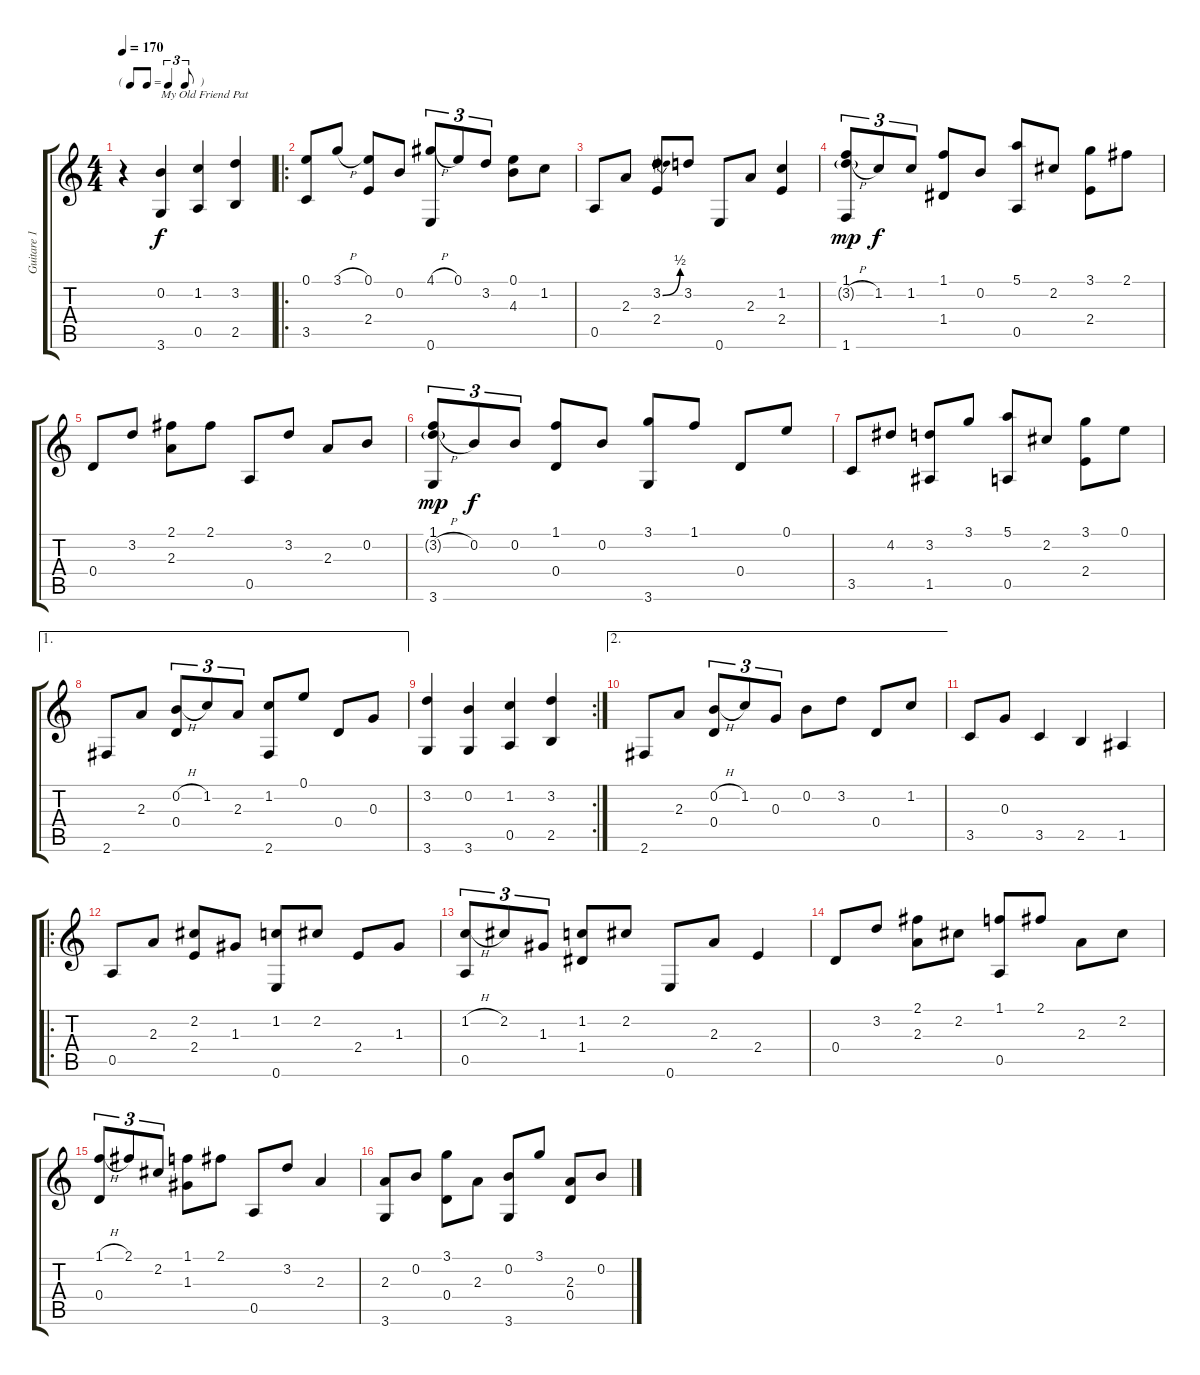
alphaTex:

\track ("Guitare 1" "Guitare 1") {solo instrument acousticguitarsteel}
\staff {score tabs}
\tuning (E4 B3 G3 D3 A2 E2) {hide}
\ts (4 4)
\tf triplet8th
\tempo 170
\clef g2
\ks c
r.4{dy f instrument acousticguitarsteel} (0.2 3.6).4{txt "My Old Friend Pat"} (1.2 0.5).4 (3.2 2.5).4 |
\ro
(0.1 3.5).8 3.1{h}.8 (0.1 2.4).8 0.2.8 (4.1{h} 0.6).8{tu (3 2)} 0.1.8{tu (3 2)} 3.2.8{tu (3 2)} (0.1 4.3).8 1.2.8 |
0.5.8 2.3.8 (3.2{be (bend 0 0 60 2)} 2.4).8 3.2.8 0.6.8 2.3.8 (1.2 2.4).4 |
(1.1 3.2{h g} 1.6).8{tu (3 2) dy mp} 1.2.8{tu (3 2) dy f} 1.2.8{tu (3 2)} (1.1 1.4).8 0.2.8 (5.1 0.5).8 2.2.8 (3.1 2.4).8 2.1.8 |
0.4.8 3.2.8 (2.1 2.3).8 2.1.8 0.5.8 3.2.8 2.3.8 0.2.8 |
(1.1 3.2{h g} 3.6).8{tu (3 2) dy mp} 0.2.8{tu (3 2) dy f} 0.2.8{tu (3 2)} (1.1 0.4).8 0.2.8 (3.1 3.6).8 1.1.8 0.4.8 0.1.8 |
3.5.8 4.2.8 (3.2 1.5).8 3.1.8 (5.1 0.5).8 2.2.8 (3.1 2.4).8 0.1.8 |
\ae 1
2.6.8 2.3.8 (0.2{h} 0.4).8{tu (3 2)} 1.2.8{tu (3 2)} 2.3.8{tu (3 2)} (1.2 2.6).8 0.1.8 0.4.8 0.3.8 |
\rc 2
(3.2 3.6).4 (0.2 3.6).4 (1.2 0.5).4 (3.2 2.5).4 |
\ae 2
2.6.8 2.3.8 (0.2{h} 0.4).8{tu (3 2)} 1.2.8{tu (3 2)} 0.3.8{tu (3 2)} 0.2.8 3.2.8 0.4.8 1.2.8 |
3.5.8 0.3.8 3.5.4 2.5.4 1.5.4 |
\ro
0.5.8 2.3.8 (2.2 2.4).8 1.3.8 (1.2 0.6).8 2.2.8 2.4.8 1.3.8 |
(1.2{h} 0.5).8{tu (3 2)} 2.2.8{tu (3 2)} 1.3.8{tu (3 2)} (1.2 1.4).8 2.2.8 0.6.8 2.3.8 2.4.4 |
0.4.8 3.2.8 (2.1 2.3).8 2.2.8 (1.1 0.5).8 2.1.8 2.3.8 2.2.8 |
(1.1{h} 0.4).8{tu (3 2)} 2.1.8{tu (3 2)} 2.2.8{tu (3 2)} (1.1 1.3).8 2.1.8 0.5.8 3.2.8 2.3.4 |
(2.3 3.6).8 0.2.8 (3.1 0.4).8 2.3.8 (0.2 3.6).8 3.1.8 (2.3 0.4).8 0.2.8
